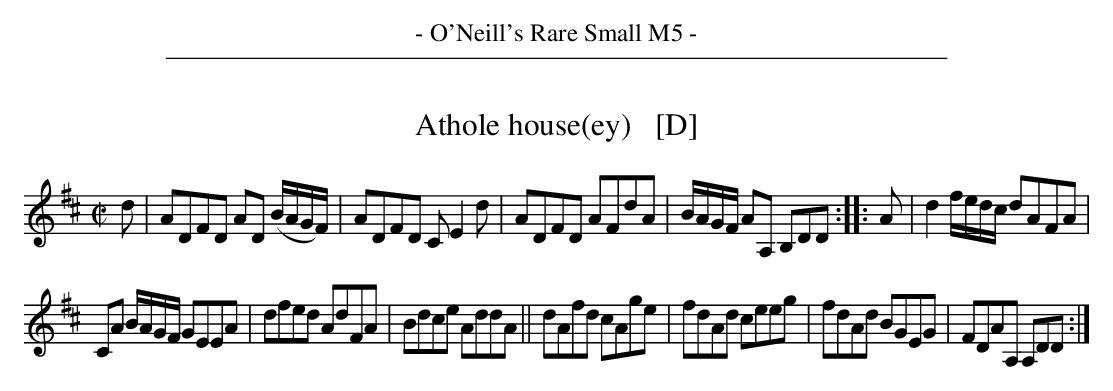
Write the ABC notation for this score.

X:1
T: Athole house(ey)   [D]
M: C|
L: 1/8
K: D
d |\
ADFD AD (B/A/G/F/) | ADFD CE2d | ADFD AFdA | B/A/G/F/ AA, B,DD :: A | d2 f/e/d/c/ dAFA |
CA B/A/G/F/ GEEA | dfed AdFA | Bdce AddA || dAfd cAge | fdAd ceeg | fdAd BGEG | FDAA, A,DD :|
